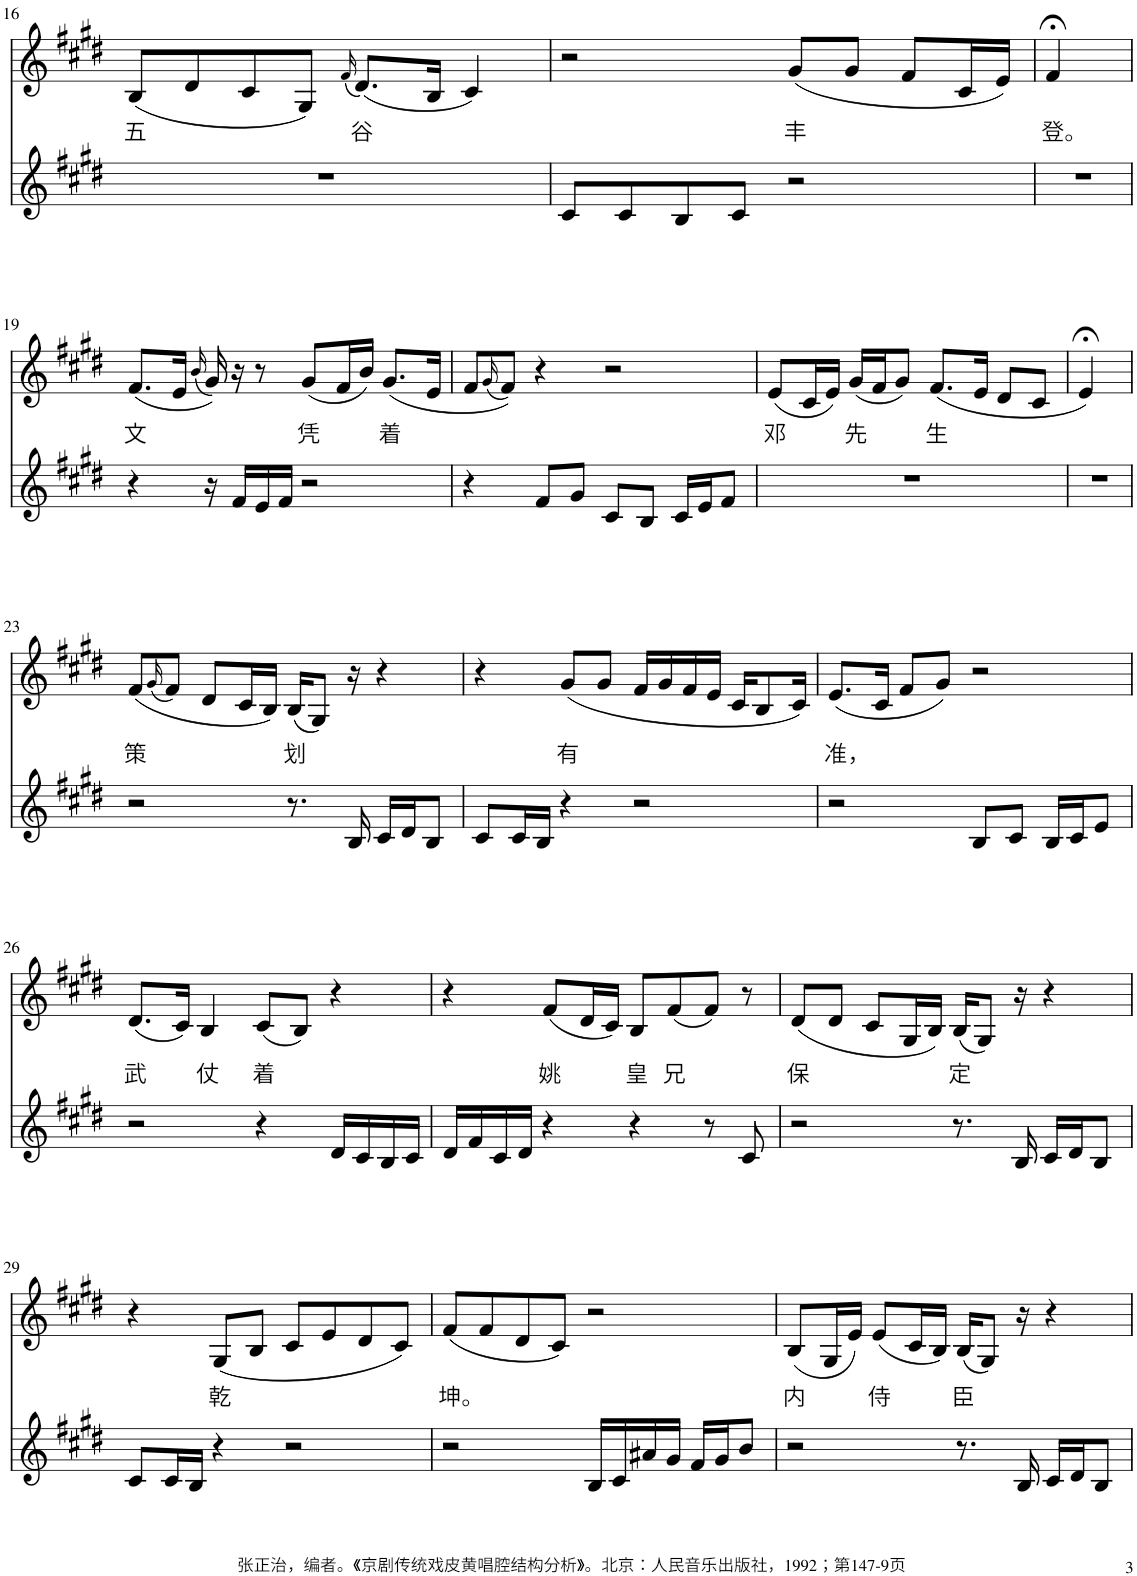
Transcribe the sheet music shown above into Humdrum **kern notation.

**kern	**kern	**text
*part2	*part1	*part1
*staff2	*staff1	*staff1
*I"Piano	*I"Piano	*
*I'Pno	*I'Pno	*
!!LO:PB:g=z
*clefG2	*clefG2	*
*k[f#c#g#d#]	*k[f#c#g#d#]	*
*M4/4	*M4/4	*
=16	=16	=16
!	!	!LO:LY:b
1r	(8B/L	五
.	8d#/	.
.	8c#/	.
.	8G#/J)	.
.	(16qf#/	.
!	!	!LO:LY:b
.	(8.d#/L)	谷
.	16B/Jk	.
.	4c#/)	.
=17	=17	=17
8c#/L	2r	.
8c#/	.	.
8B/	.	.
8c#/J	.	.
!	!	!LO:LY:b
2r	(8g#/L	丰
.	8g#/J	.
.	8f#/L	.
.	16c#/L	.
.	16e/JJ)	.
=18	=18	=18
!	!	!LO:LY:b
1r	4f#;</	登。
.	2.ryy	.
!!LO:LB:g=z
=19	=19	=19
!	!	!LO:LY:b
4r	(8.f#/L	文
.	16e/Jk	.
.	(16qb/	.
16r	16g#/))	.
16f#/LL	16r	.
16e/	8r	.
16f#/JJ	.	.
!	!	!LO:LY:b
2r	(8g#/L	凭
.	16f#/L	.
.	16b/JJ)	.
!	!	!LO:LY:b
.	(8.g#/L	着
.	16e/Jk	.
=20	=20	=20
4r	8f#/L	.
.	(16qg#/	.
.	8f#/J))	.
8f#/L	4r	.
8g#/J	.	.
8c#/L	2r	.
8B/J	.	.
16c#/LL	.	.
16e/J	.	.
8f#/J	.	.
=21	=21	=21
!	!	!LO:LY:b
1r	(8e/L	邓
.	16c#/L	.
.	16e/JJ)	.
!	!	!LO:LY:b
.	(16g#/LL	先
.	16f#/J	.
.	8g#/J)	.
!	!	!LO:LY:b
.	(8.f#/L	生
.	16e/Jk	.
.	8d#/L	.
.	8c#/J	.
=22	=22	=22
1r	4e;</)	.
.	2.ryy	.
!!LO:LB:g=z
=23	=23	=23
!	!	!LO:LY:b
2r	(8f#/L	策
.	(16qg#/	.
.	8f#/J)	.
.	8d#/L	.
.	16c#/L	.
.	16B/JJ)	.
!	!	!LO:LY:b
8.r	(16B/KL	划
.	8G#/J)	.
16B/	16r	.
16c#/LL	4r	.
16d#/J	.	.
8B/J	.	.
=24	=24	=24
8c#/L	4r	.
16c#/L	.	.
16B/JJ	.	.
!	!	!LO:LY:b
4r	(8g#/L	有
.	8g#/J	.
2r	16f#/LL	.
.	16g#/	.
.	16f#/	.
.	16e/JJ	.
.	16c#/KL	.
.	8B/	.
.	16c#/Jk)	.
=25	=25	=25
!	!	!LO:LY:b
2r	(8.e/L	准，
.	16c#/Jk	.
.	8f#/L	.
.	8g#/J)	.
8B/L	2r	.
8c#/J	.	.
16B/LL	.	.
16c#/J	.	.
8e/J	.	.
!!LO:LB:g=z
=26	=26	=26
!	!	!LO:LY:b
2r	(8.d#/L	武
.	16c#/Jk)	.
!	!	!LO:LY:b
.	4B/	仗
!	!	!LO:LY:b
4r	(8c#/L	着
.	8B/J)	.
16d#/LL	4r	.
16c#/	.	.
16B/	.	.
16c#/JJ	.	.
=27	=27	=27
16d#/LL	4r	.
16f#/	.	.
16c#/	.	.
16d#/JJ	.	.
!	!	!LO:LY:b
4r	(8f#/L	姚
.	16d#/L	.
.	16c#/JJ)	.
!	!	!LO:LY:b
4r	8B/L	皇
!	!	!LO:LY:b
.	(8f#/	兄
8r	8f#/J)	.
8c#/	8r	.
=28	=28	=28
!	!	!LO:LY:b
2r	(8d#/L	保
.	8d#/J	.
.	8c#/L	.
.	16G#/L	.
.	16B/JJ)	.
!	!	!LO:LY:b
8.r	(16B/KL	定
.	8G#/J)	.
16B/	16r	.
16c#/LL	4r	.
16d#/J	.	.
8B/J	.	.
!!LO:LB:g=z
=29	=29	=29
8c#/L	4r	.
16c#/L	.	.
16B/JJ	.	.
!	!	!LO:LY:b
4r	(8G#/L	乾
.	8B/J	.
2r	8c#/L	.
.	8e/	.
.	8d#/	.
.	8c#/J)	.
=30	=30	=30
!	!	!LO:LY:b
2r	(8f#/L	坤。
.	8f#/	.
.	8d#/	.
.	8c#/J)	.
16B/LL	2r	.
16c#/	.	.
16a#X/	.	.
16g#/JJ	.	.
16f#/LL	.	.
16g#/J	.	.
8b/J	.	.
=31	=31	=31
!	!	!LO:LY:b
2r	(8B/L	内
.	16G#/L	.
.	16e/JJ)	.
!	!	!LO:LY:b
.	(8e/L	侍
.	16c#/L	.
.	16B/JJ)	.
!	!	!LO:LY:b
8.r	(16B/KL	臣
.	8G#/J)	.
16B/	16r	.
16c#/LL	4r	.
16d#/J	.	.
8B/J	.	.
=	=	=
*-	*-	*-
